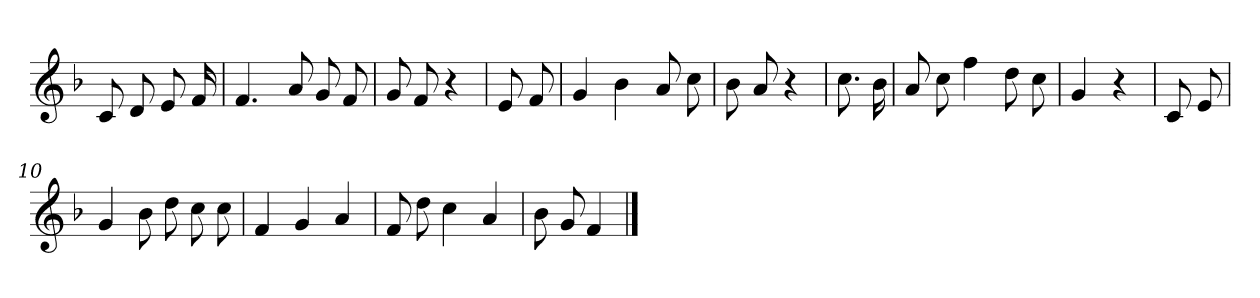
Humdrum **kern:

**kern
*part1
*staff1
*clefG2
*k[b-]
*F:
=
8c
8d
8e
16f
=1
4.f
8a
8g
8f
=2
8g
8f
4r
=3
8e
8f
=4
4g
4b-
8a
8cc
=5
8b-
8a
4r
=6
8.cc
16b-
=7
8a
8cc
4ff
8dd
8cc
=8
4g
4r
=9
8c
8e
=10
4g
8b-
8dd
8cc
8cc
=11
4f
4g
4a
=12
8f
8dd
4cc
4a
=13
8b-
8g
4f
==
*-
